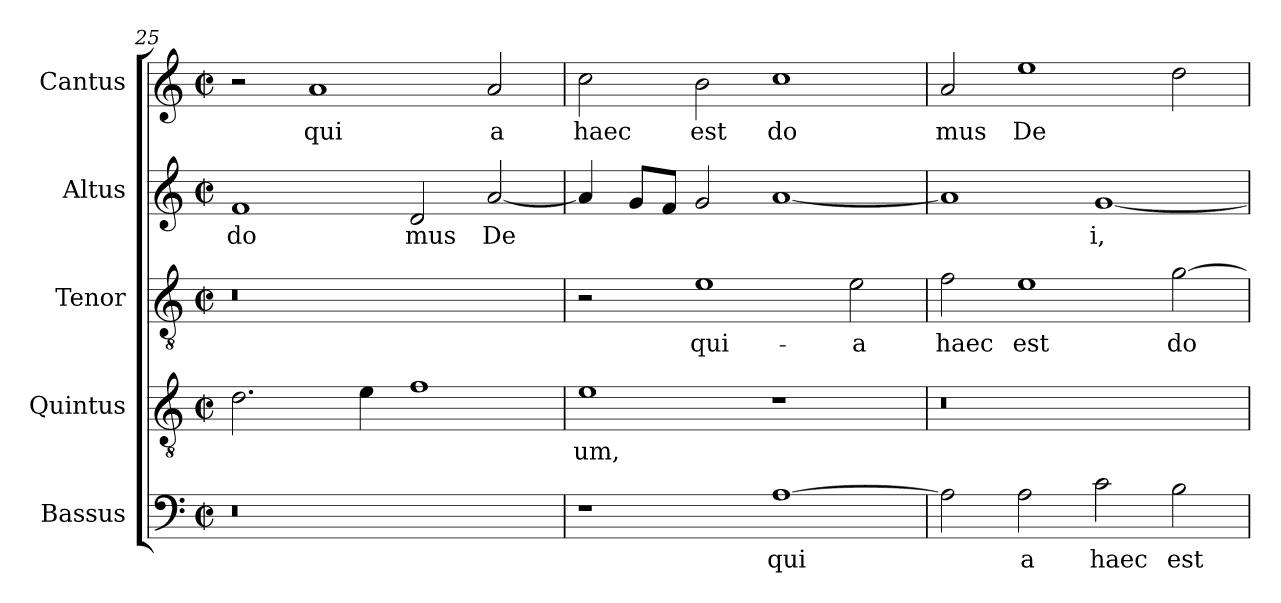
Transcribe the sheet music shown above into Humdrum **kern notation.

**kern	**text	**kern	**text	**kern	**text	**kern	**text	**kern	**text
*part5	*part5	*part4	*part4	*part3	*part3	*part2	*part2	*part1	*part1
*staff5	*staff5	*staff4	*staff4	*staff3	*staff3	*staff2	*staff2	*staff1	*staff1
*I"Bassus	*	*I"Quintus	*	*I"Tenor	*	*I"Altus	*	*I"Cantus	*
*clefF4	*	*clefGv2	*	*clefGv2	*	*clefG2	*	*clefG2	*
*k[]	*	*k[]	*	*k[]	*	*k[]	*	*k[]	*
*C:	*	*C:	*	*C:	*	*C:	*	*C:	*
*M2/2	*	*M2/2	*	*M2/2	*	*M2/2	*	*M2/2	*
*met(c|)	*	*met(c|)	*	*met(c|)	*	*met(c|)	*	*met(c|)	*
=25	=25	=25	=25	=25	=25	=25	=25	=25	=25
!	!	!	!LO:LY:b:cj	!	!	!	!LO:LY:b:cj	!	!
0r	.	2.d\	.	0r	.	1f	do	2r	.
!	!	!	!	!	!	!	!	!	!LO:LY:b:cj
.	.	.	.	.	.	.	.	1a	qui
!	!	!	!LO:LY:b:cj	!	!	!	!	!	!
.	.	4e\	.	.	.	.	.	.	.
!	!	!	!LO:LY:b:cj	!	!	!	!LO:LY:b:cj	!	!
.	.	1f	.	.	.	2d/	mus	.	.
!	!	!	!	!	!	!	!LO:LY:b:cj	!	!LO:LY:b:cj
.	.	.	.	.	.	[<2a/	De	2a/	a
=26	=26	=26	=26	=26	=26	=26	=26	=26	=26
!	!	!	!LO:LY:b:cj	!	!	!	!LO:LY:b:cj	!	!LO:LY:b:cj
1r	.	1e	um,	2r	.	4a/]	.	2cc\	haec
!	!	!	!	!	!	!	!LO:LY:b:cj	!	!
.	.	.	.	.	.	8g/L	.	.	.
!	!	!	!	!	!	!	!LO:LY:b:cj	!	!
.	.	.	.	.	.	8f/J	.	.	.
!	!	!	!	!	!LO:LY:b:cj	!	!LO:LY:b:cj	!	!LO:LY:b:cj
.	.	.	.	1e	qui-	2g/	.	2b\	est
!	!LO:LY:b:cj	!	!	!	!	!	!LO:LY:b:cj	!	!LO:LY:b:cj
[>1A	qui	1r	.	.	.	[<1a	.	1cc	do
!	!	!	!	!	!LO:LY:b:cj	!	!	!	!
.	.	.	.	2e\	-a	.	.	.	.
=27	=27	=27	=27	=27	=27	=27	=27	=27	=27
!	!LO:LY:b:cj	!	!	!	!LO:LY:b:cj	!	!LO:LY:b:cj	!	!LO:LY:b:cj
2A\]	.	0r	.	2f\	haec	1a]	.	2a/	mus
!	!LO:LY:b:cj	!	!	!	!LO:LY:b:cj	!	!	!	!LO:LY:b:cj
2A\	a	.	.	1e	est	.	.	1ee	De
!	!LO:LY:b:cj	!	!	!	!	!	!LO:LY:b:cj	!	!
2c\	haec	.	.	.	.	[<1g	i,	.	.
!	!LO:LY:b:cj	!	!	!	!LO:LY:b:cj	!	!	!	!LO:LY:b:cj
2B\	est	.	.	[>2g\	do-	.	.	2dd\	.
=	=	=	=	=	=	=	=	=	=
*-	*-	*-	*-	*-	*-	*-	*-	*-	*-
